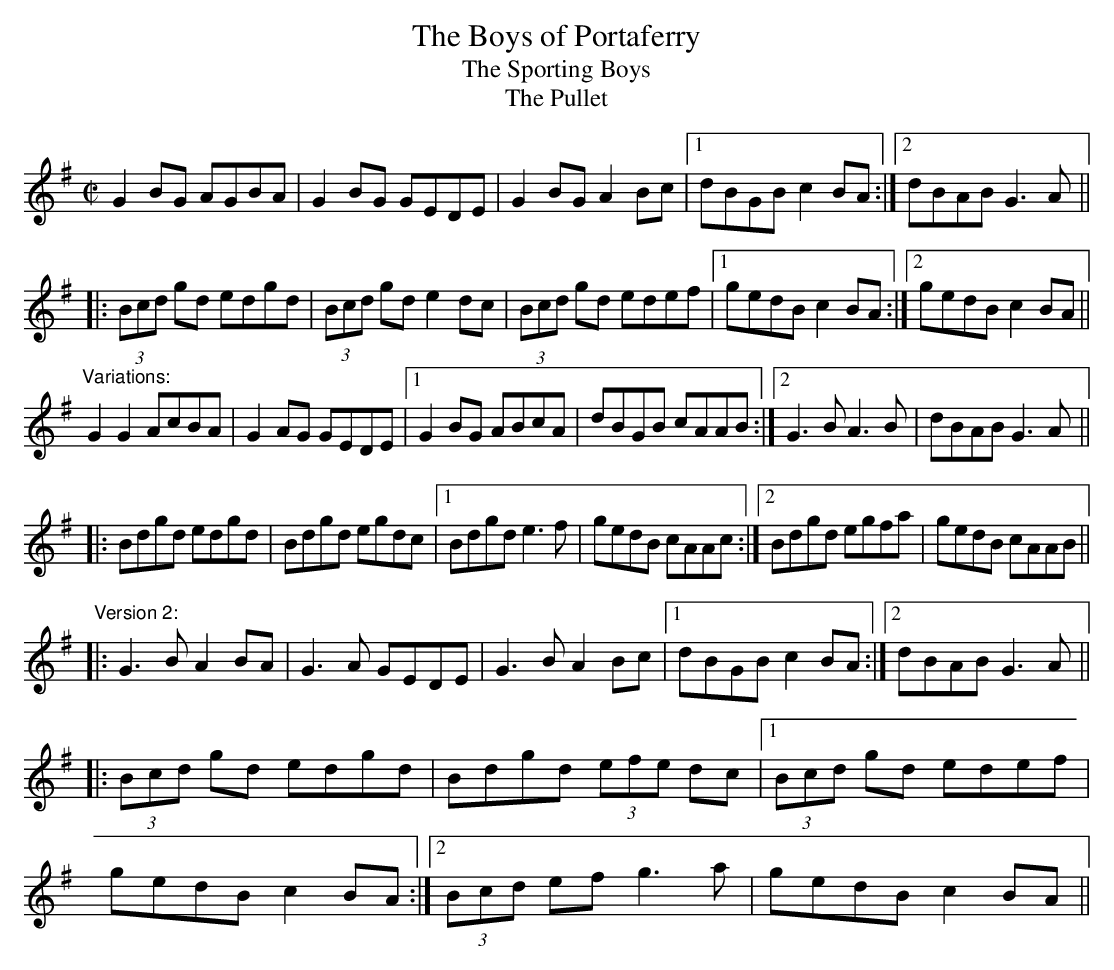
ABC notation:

X:1
T:Boys of Portaferry, The
T:Sporting Boys, The
T:Pullet, The
M:C|
K:G
G2BG AGBA|G2BG GEDE|G2BG A2Bc|1 dBGB c2BA:|2 dBAB G3A||
|:(3Bcd gd edgd|(3Bcd gd e2dc|(3Bcd gd edef|1 gedB c2BA:|2 gedB c2BA||
"Variations:"
G2G2 AcBA|G2AG GEDE|1 G2BG ABcA|dBGB cAAB:|2 G3B A3B|dBAB G3A||
|:Bdgd edgd|Bdgd egdc|1 Bdgd e3f|gedB cAAc:|2 Bdgd egfa|gedB cAAB||
"Version 2:"
|:G3B A2BA|G3A GEDE|G3B A2Bc|1 dBGB c2BA:|2 dBAB G3A||
|:(3Bcd gd edgd|Bdgd (3efe dc|1 (3Bcd gd edef|
gedB c2BA:|2 (3Bcd ef g3a|gedB c2BA||
